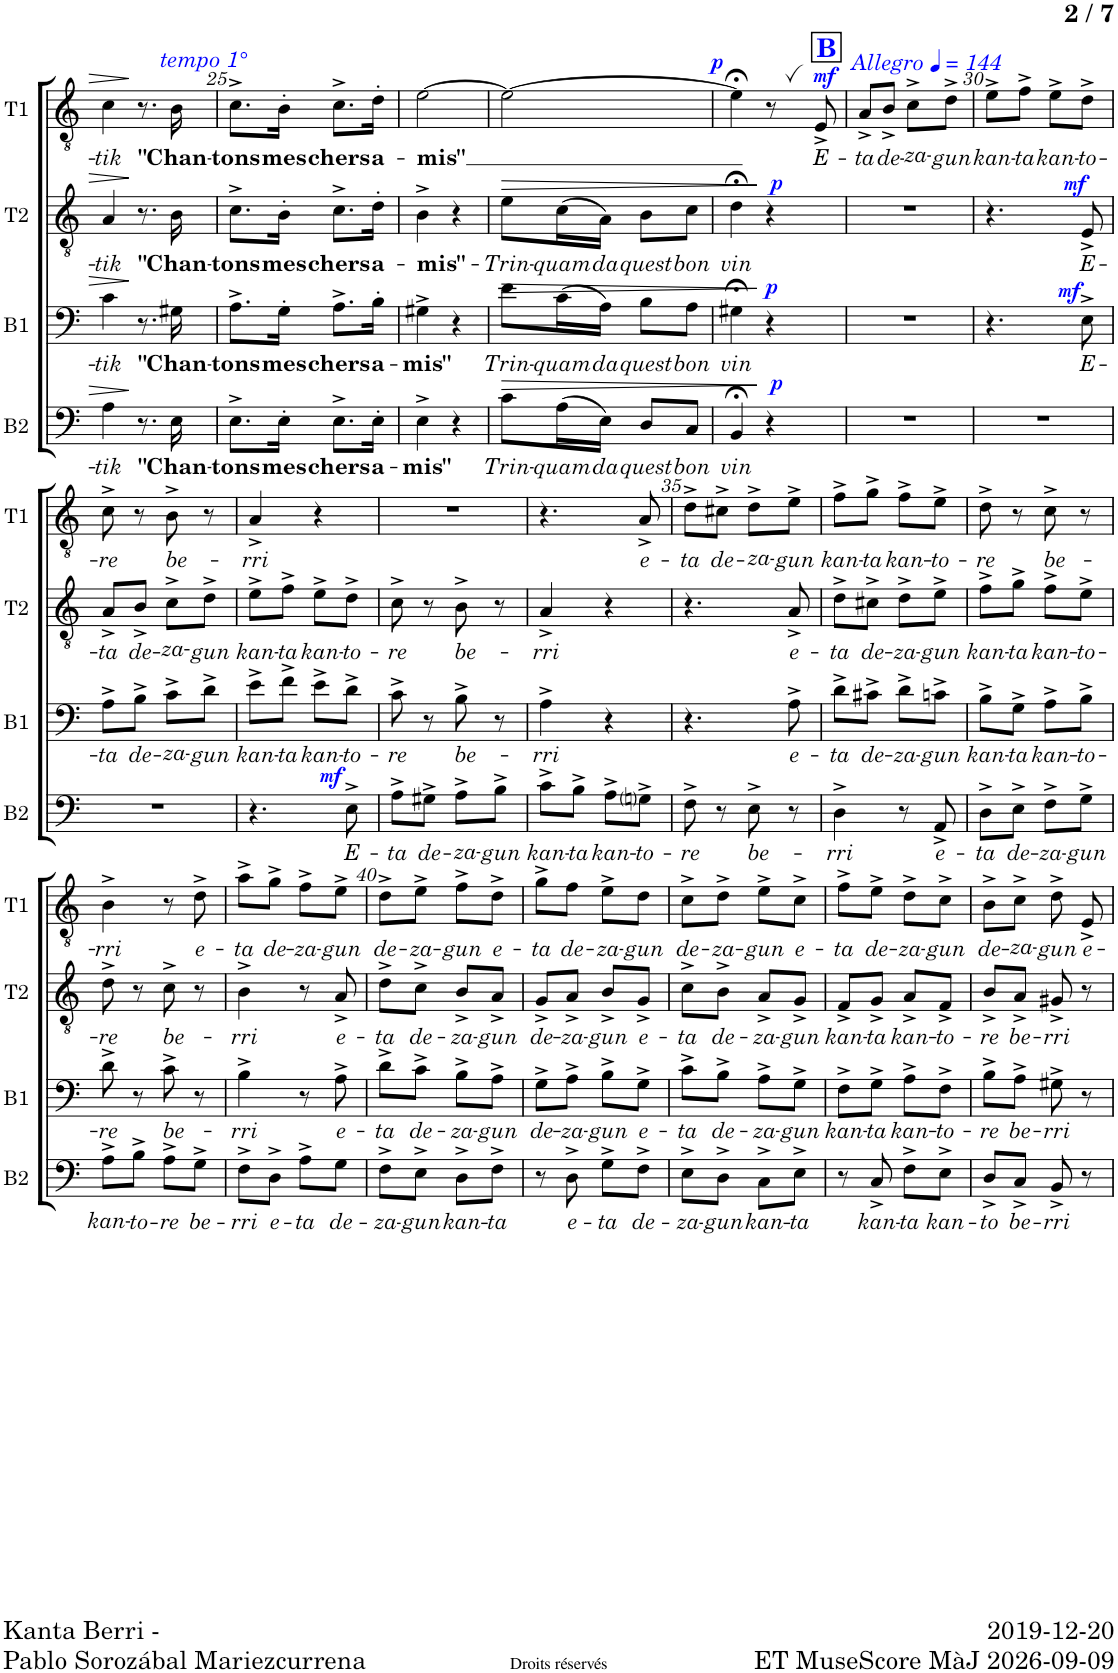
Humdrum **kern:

**kern	**text	**dynam	**kern	**text	**dynam	**kern	**text	**dynam	**kern	**text	**dynam
*part4	*part4	*part4	*part3	*part3	*part3	*part2	*part2	*part2	*part1	*part1	*part1
*staff4	*staff4	*staff4	*staff3	*staff3	*staff3	*staff2	*staff2	*staff2	*staff1	*staff1	*staff1
*I"Basse	*	*	*I"Baryton	*	*	*I"Ténor 2	*	*	*I"Ténor 1	*	*
*I'B2	*	*	*I'B1	*	*	*I'T2	*	*	*I'T1	*	*
!!LO:PB:g=z
*clefF4	*	*	*clefF4	*	*	*clefGv2	*	*	*clefGv2	*	*
*k[]	*	*	*k[]	*	*	*k[]	*	*	*k[]	*	*
*M2/4	*	*	*M2/4	*	*	*M2/4	*	*	*M2/4	*	*
=24	=24	=24	=24	=24	=24	=24	=24	=24	=24	=24	=24
!	!LO:LY:b	!	!	!LO:LY:b	!	!	!LO:LY:b	!	!	!LO:LY:b	!
*	*	*	*	*	*	*	*	*	*^	*	*
4A\	-tik	.	4c\	-tik	.	4A/	-tik	.	4c\	4.ryy	-tik	.
8.r	.	.	8.r	.	.	8.r	.	.	8.r	.	.	.
!	!	!	!	!	!	!	!	!	!	!LO:TX:a:i:color=#0000FF:t=tempo 1°	!	!
.	.	.	.	.	.	.	.	.	.	8ryy	.	.
!	!LO:LY:b	!	!	!LO:LY:b	!	!	!LO:LY:b	!	!	!	!LO:LY:b	!
16E\	"Chan-	.	16G#X\	"Chan-	.	16B\	"Chan-	.	16B\	.	"Chan-	.
=25	=25	=25	=25	=25	=25	=25	=25	=25	=25	=25	=25	=25
!	!LO:LY:b	!	!	!LO:LY:b	!	!	!LO:LY:b	!	!	!	!LO:LY:b	!
*	*	*	*	*	*	*	*	*	*v	*v	*	*
8.E^\L	-tons	.	8.A^\L	-tons	.	8.c^\L	-tons	.	8.c^\L	-tons	.
!	!LO:LY:b	!	!	!LO:LY:b	!	!	!LO:LY:b	!	!	!LO:LY:b	!
16E'\Jk	mes	.	16G'\Jk	mes	.	16B'\Jk	mes	.	16B'\Jk	mes	.
!	!LO:LY:b	!	!	!LO:LY:b	!	!	!LO:LY:b	!	!	!LO:LY:b	!
8.E^\L	chers	.	8.A^\L	chers	.	8.c^\L	chers	.	8.c^\L	chers	.
!	!LO:LY:b	!	!	!LO:LY:b	!	!	!LO:LY:b	!	!	!LO:LY:b	!
16E'\Jk	a-	.	16B'\Jk	a-	.	16d'\Jk	a-	.	16d'\Jk	a-	.
=26	=26	=26	=26	=26	=26	=26	=26	=26	=26	=26	=26
!	!LO:LY:b	!	!	!LO:LY:b	!	!	!LO:LY:b	!	!	!LO:LY:b	!
4E^\	-mis"	.	4G#X^\	-mis"	.	4B^\	-mis"-	.	[2e\	-mis"	.
4r	.	.	4r	.	.	4r	.	.	.	.	.
=27	=27	=27	=27	=27	=27	=27	=27	=27	=27	=27	=27
!	!LO:LY:b	!LO:HP:b	!	!LO:LY:b	!LO:HP:b	!	!LO:LY:b	!LO:HP:b	!	!	!
8c\L	Trin-	>	8e\L	Trin-	>	8e\L	Trin-	>	2e\_	.	.
!	!LO:LY:b	!	!	!LO:LY:b	!	!	!LO:LY:b	!	!	!	!
(16A\L	-quam	.	(16c\L	-quam	.	(16c\L	-quam	.	.	.	.
!	!LO:LY:b	!	!	!LO:LY:b	!	!	!LO:LY:b	!	!	!	!
16E\JJ)	da	.	16A\JJ)	da	.	16A\JJ)	da	.	.	.	.
!	!LO:LY:b	!	!	!LO:LY:b	!	!	!LO:LY:b	!	!	!	!
8D/L	quest	.	8B\L	quest	.	8B\L	quest	.	.	.	.
!	!LO:LY:b	!	!	!LO:LY:b	!	!	!LO:LY:b	!	!	!	!
8C/J	bon	.	8A\J	bon	.	8c\J	bon	.	.	.	.
!!LO:REH:place=s1:a:B:cj:color=#0000FF:fs=14:t=B:qo=1.5
=28	=28	=28	=28	=28	=28	=28	=28	=28	=28	=28	=28
!	!LO:LY:b	!	!	!LO:LY:b	!	!	!LO:LY:b	!	!	!	!LO:DY:a
4BB;</	vin	.	4G#X;<\	vin	.	4d;<\	vin	.	4e;<\]	.	p
!	!	!LO:DY:n=1:a	!	!	!LO:DY:n=1:a	!	!	!LO:DY:n=1:a	!	!	!
4r	.	] p	4r	.	] p	4r	.	] p	8r	.	.
!	!	!	!	!	!	!	!	!	!	!LO:LY:b	!LO:DY:a
.	.	.	.	.	.	.	.	.	8E^/	E-	mf
=29	=29	=29	=29	=29	=29	=29	=29	=29	=29	=29	=29
*	*	*	*	*	*	*	*	*	*MM144	*	*
!	!	!	!	!	!	!	!	!	!LO:TX:a:i:t=Allegro	!	!
!	!	!	!	!	!	!	!	!	!	!LO:LY:b	!
2r	.	.	2r	.	.	2r	.	.	8A^/L	-ta	.
!	!	!	!	!	!	!	!	!	!	!LO:LY:b	!
.	.	.	.	.	.	.	.	.	8B^/J	de-	.
!	!	!	!	!	!	!	!	!	!	!LO:LY:b	!
.	.	.	.	.	.	.	.	.	8c^\L	-za-	.
!	!	!	!	!	!	!	!	!	!	!LO:LY:b	!
.	.	.	.	.	.	.	.	.	8d^\J	-gun	.
=30	=30	=30	=30	=30	=30	=30	=30	=30	=30	=30	=30
!	!	!	!	!	!	!	!	!	!	!LO:LY:b	!
2r	.	.	4.r	.	.	4.r	.	.	8e^\L	kan-	.
!	!	!	!	!	!	!	!	!	!	!LO:LY:b	!
.	.	.	.	.	.	.	.	.	8f^\J	-ta	.
!	!	!	!	!	!	!	!	!	!	!LO:LY:b	!
.	.	.	.	.	.	.	.	.	8e^\L	kan-	.
!	!	!	!	!LO:LY:b	!LO:DY:a	!	!LO:LY:b	!LO:DY:a	!	!LO:LY:b	!
.	.	.	8E^\	E-	mf	8E^/	E-	mf	8d^\J	-to-	.
!!LO:LB:g=z
=31	=31	=31	=31	=31	=31	=31	=31	=31	=31	=31	=31
!	!	!	!	!LO:LY:b	!	!	!LO:LY:b	!	!	!LO:LY:b	!
2r	.	.	8A^\L	-ta	.	8A^/L	-ta	.	8c^\	-re	.
!	!	!	!	!LO:LY:b	!	!	!LO:LY:b	!	!	!	!
.	.	.	8B^\J	de-	.	8B^/J	de-	.	8r	.	.
!	!	!	!	!LO:LY:b	!	!	!LO:LY:b	!	!	!LO:LY:b	!
.	.	.	8c^\L	-za-	.	8c^\L	-za-	.	8B^\	be-	.
!	!	!	!	!LO:LY:b	!	!	!LO:LY:b	!	!	!	!
.	.	.	8d^\J	-gun	.	8d^\J	-gun	.	8r	.	.
=32	=32	=32	=32	=32	=32	=32	=32	=32	=32	=32	=32
!	!	!	!	!LO:LY:b	!	!	!LO:LY:b	!	!	!LO:LY:b	!
4.r	.	.	8e^\L	kan-	.	8e^\L	kan-	.	4A^/	-rri	.
!	!	!	!	!LO:LY:b	!	!	!LO:LY:b	!	!	!	!
.	.	.	8f^\J	-ta	.	8f^\J	-ta	.	.	.	.
!	!	!	!	!LO:LY:b	!	!	!LO:LY:b	!	!	!	!
.	.	.	8e^\L	kan-	.	8e^\L	kan-	.	4r	.	.
!	!LO:LY:b	!LO:DY:a	!	!LO:LY:b	!	!	!LO:LY:b	!	!	!	!
8E^\	E-	mf	8d^\J	-to-	.	8d^\J	-to-	.	.	.	.
=33	=33	=33	=33	=33	=33	=33	=33	=33	=33	=33	=33
!	!LO:LY:b	!	!	!LO:LY:b	!	!	!LO:LY:b	!	!	!	!
8A^\L	-ta	.	8c^\	-re	.	8c^\	-re	.	2r	.	.
!	!LO:LY:b	!	!	!	!	!	!	!	!	!	!
8G#X^\J	de-	.	8r	.	.	8r	.	.	.	.	.
!	!LO:LY:b	!	!	!LO:LY:b	!	!	!LO:LY:b	!	!	!	!
8A^\L	-za-	.	8B^\	be-	.	8B^\	be-	.	.	.	.
!	!LO:LY:b	!	!	!	!	!	!	!	!	!	!
8B^\J	-gun	.	8r	.	.	8r	.	.	.	.	.
=34	=34	=34	=34	=34	=34	=34	=34	=34	=34	=34	=34
!	!LO:LY:b	!	!	!LO:LY:b	!	!	!LO:LY:b	!	!	!	!
8c^\L	kan-	.	4A^\	-rri	.	4A^/	-rri	.	4.r	.	.
!	!LO:LY:b	!	!	!	!	!	!	!	!	!	!
8B^\J	-ta	.	.	.	.	.	.	.	.	.	.
!	!LO:LY:b	!	!	!	!	!	!	!	!	!	!
8A^\L	kan-	.	4r	.	.	4r	.	.	.	.	.
!	!LO:LY:b	!	!	!	!	!	!	!	!	!LO:LY:b	!
8Gni^\J	-to-	.	.	.	.	.	.	.	8A^/	e-	.
=35	=35	=35	=35	=35	=35	=35	=35	=35	=35	=35	=35
!	!LO:LY:b	!	!	!	!	!	!	!	!	!LO:LY:b	!
8F^\	-re	.	4.r	.	.	4.r	.	.	8d^\L	-ta	.
!	!	!	!	!	!	!	!	!	!	!LO:LY:b	!
8r	.	.	.	.	.	.	.	.	8c#X^\J	de-	.
!	!LO:LY:b	!	!	!	!	!	!	!	!	!LO:LY:b	!
8E^\	be-	.	.	.	.	.	.	.	8d^\L	-za-	.
!	!	!	!	!LO:LY:b	!	!	!LO:LY:b	!	!	!LO:LY:b	!
8r	.	.	8A^\	e-	.	8A^/	e-	.	8e^\J	-gun	.
=36	=36	=36	=36	=36	=36	=36	=36	=36	=36	=36	=36
!	!LO:LY:b	!	!	!LO:LY:b	!	!	!LO:LY:b	!	!	!LO:LY:b	!
4D^\	-rri	.	8d^\L	-ta	.	8d^\L	-ta	.	8f^\L	kan-	.
!	!	!	!	!LO:LY:b	!	!	!LO:LY:b	!	!	!LO:LY:b	!
.	.	.	8c#X^\J	de-	.	8c#X^\J	de-	.	8g^\J	-ta	.
!	!	!	!	!LO:LY:b	!	!	!LO:LY:b	!	!	!LO:LY:b	!
8r	.	.	8d^\L	-za-	.	8d^\L	-za-	.	8f^\L	kan-	.
!	!LO:LY:b	!	!	!LO:LY:b	!	!	!LO:LY:b	!	!	!LO:LY:b	!
8AA^/	e-	.	8cn^\J	-gun	.	8e^\J	-gun	.	8e^\J	-to-	.
=37	=37	=37	=37	=37	=37	=37	=37	=37	=37	=37	=37
!	!LO:LY:b	!	!	!LO:LY:b	!	!	!LO:LY:b	!	!	!LO:LY:b	!
8D^\L	-ta	.	8B^\L	kan-	.	8f^\L	kan-	.	8d^\	-re	.
!	!LO:LY:b	!	!	!LO:LY:b	!	!	!LO:LY:b	!	!	!	!
8E^\J	de-	.	8G^\J	-ta	.	8g^\J	-ta	.	8r	.	.
!	!LO:LY:b	!	!	!LO:LY:b	!	!	!LO:LY:b	!	!	!LO:LY:b	!
8F^\L	-za-	.	8A^\L	kan-	.	8f^\L	kan-	.	8c^\	be-	.
!	!LO:LY:b	!	!	!LO:LY:b	!	!	!LO:LY:b	!	!	!	!
8G^\J	-gun	.	8B^\J	-to-	.	8e^\J	-to-	.	8r	.	.
!!LO:LB:g=z
=38	=38	=38	=38	=38	=38	=38	=38	=38	=38	=38	=38
!	!LO:LY:b	!	!	!LO:LY:b	!	!	!LO:LY:b	!	!	!LO:LY:b	!
8A^\L	kan-	.	8d^\	-re	.	8d^\	-re	.	4B^\	-rri	.
!	!LO:LY:b	!	!	!	!	!	!	!	!	!	!
8B^\J	-to-	.	8r	.	.	8r	.	.	.	.	.
!	!LO:LY:b	!	!	!LO:LY:b	!	!	!LO:LY:b	!	!	!	!
8A^\L	-re	.	8c^\	be-	.	8c^\	be-	.	8r	.	.
!	!LO:LY:b	!	!	!	!	!	!	!	!	!LO:LY:b	!
8G^\J	be-	.	8r	.	.	8r	.	.	8d^\	e-	.
=39	=39	=39	=39	=39	=39	=39	=39	=39	=39	=39	=39
!	!LO:LY:b	!	!	!LO:LY:b	!	!	!LO:LY:b	!	!	!LO:LY:b	!
8F^\L	-rri	.	4B^\	-rri	.	4B^\	-rri	.	8a^\L	-ta	.
!	!LO:LY:b	!	!	!	!	!	!	!	!	!LO:LY:b	!
8D^\J	e-	.	.	.	.	.	.	.	8g^\J	de-	.
!	!LO:LY:b	!	!	!	!	!	!	!	!	!LO:LY:b	!
8A^\L	-ta	.	8r	.	.	8r	.	.	8f^\L	-za-	.
!	!LO:LY:b	!	!	!LO:LY:b	!	!	!LO:LY:b	!	!	!LO:LY:b	!
8G\J	de-	.	8A^\	e-	.	8A^/	e-	.	8e^\J	-gun	.
=40	=40	=40	=40	=40	=40	=40	=40	=40	=40	=40	=40
!	!LO:LY:b	!	!	!LO:LY:b	!	!	!LO:LY:b	!	!	!LO:LY:b	!
8F^\L	-za-	.	8d^\L	-ta	.	8d^\L	-ta	.	8d^\L	de-	.
!	!LO:LY:b	!	!	!LO:LY:b	!	!	!LO:LY:b	!	!	!LO:LY:b	!
8E^\J	-gun	.	8c^\J	de-	.	8c^\J	de-	.	8e^\J	-za-	.
!	!LO:LY:b	!	!	!LO:LY:b	!	!	!LO:LY:b	!	!	!LO:LY:b	!
8D^\L	kan-	.	8B^\L	-za-	.	8B^/L	-za-	.	8f^\L	-gun	.
!	!LO:LY:b	!	!	!LO:LY:b	!	!	!LO:LY:b	!	!	!LO:LY:b	!
8F^\J	-ta	.	8A^\J	-gun	.	8A^/J	-gun	.	8d^\J	e-	.
=41	=41	=41	=41	=41	=41	=41	=41	=41	=41	=41	=41
!	!	!	!	!LO:LY:b	!	!	!LO:LY:b	!	!	!LO:LY:b	!
8r	.	.	8G^\L	de-	.	8G^/L	de-	.	8g^\L	-ta	.
!	!LO:LY:b	!	!	!LO:LY:b	!	!	!LO:LY:b	!	!	!LO:LY:b	!
8D^\	e-	.	8A^\J	-za-	.	8A^/J	-za-	.	8f\J	de-	.
!	!LO:LY:b	!	!	!LO:LY:b	!	!	!LO:LY:b	!	!	!LO:LY:b	!
8G^\L	-ta	.	8B^\L	-gun	.	8B^/L	-gun	.	8e^\L	-za-	.
!	!LO:LY:b	!	!	!LO:LY:b	!	!	!LO:LY:b	!	!	!LO:LY:b	!
8F^\J	de-	.	8G^\J	e-	.	8G^/J	e-	.	8d\J	-gun	.
=42	=42	=42	=42	=42	=42	=42	=42	=42	=42	=42	=42
!	!LO:LY:b	!	!	!LO:LY:b	!	!	!LO:LY:b	!	!	!LO:LY:b	!
8E^\L	-za-	.	8c^\L	-ta	.	8c^\L	-ta	.	8c^\L	de-	.
!	!LO:LY:b	!	!	!LO:LY:b	!	!	!LO:LY:b	!	!	!LO:LY:b	!
8D^\J	-gun	.	8B^\J	de-	.	8B^\J	de-	.	8d^\J	-za-	.
!	!LO:LY:b	!	!	!LO:LY:b	!	!	!LO:LY:b	!	!	!LO:LY:b	!
8C^\L	kan-	.	8A^\L	-za-	.	8A^/L	-za-	.	8e^\L	-gun	.
!	!LO:LY:b	!	!	!LO:LY:b	!	!	!LO:LY:b	!	!	!LO:LY:b	!
8E^\J	-ta	.	8G^\J	-gun	.	8G^/J	-gun	.	8c^\J	e-	.
=43	=43	=43	=43	=43	=43	=43	=43	=43	=43	=43	=43
!	!	!	!	!LO:LY:b	!	!	!LO:LY:b	!	!	!LO:LY:b	!
8r	.	.	8F^\L	kan-	.	8F^/L	kan-	.	8f^\L	-ta	.
!	!LO:LY:b	!	!	!LO:LY:b	!	!	!LO:LY:b	!	!	!LO:LY:b	!
8C^/	kan-	.	8G^\J	-ta	.	8G^/J	-ta	.	8e^\J	de-	.
!	!LO:LY:b	!	!	!LO:LY:b	!	!	!LO:LY:b	!	!	!LO:LY:b	!
8F^\L	-ta	.	8A^\L	kan-	.	8A^/L	kan-	.	8d^\L	-za-	.
!	!LO:LY:b	!	!	!LO:LY:b	!	!	!LO:LY:b	!	!	!LO:LY:b	!
8E^\J	kan-	.	8F^\J	-to-	.	8F^/J	-to-	.	8c^\J	-gun	.
=44	=44	=44	=44	=44	=44	=44	=44	=44	=44	=44	=44
!	!LO:LY:b	!	!	!LO:LY:b	!	!	!LO:LY:b	!	!	!LO:LY:b	!
8D^/L	-to	.	8B^\L	-re	.	8B^/L	-re	.	8B^\L	de-	.
!	!LO:LY:b	!	!	!LO:LY:b	!	!	!LO:LY:b	!	!	!LO:LY:b	!
8C^/J	be-	.	8A^\J	be-	.	8A^/J	be-	.	8c^\J	-za-	.
!	!LO:LY:b	!	!	!LO:LY:b	!	!	!LO:LY:b	!	!	!LO:LY:b	!
8BB^/	-rri	.	8G#X^\	-rri	.	8G#X^/	-rri	.	8d^\	-gun	.
!	!	!	!	!	!	!	!	!	!	!LO:LY:b	!
8r	.	.	8r	.	.	8r	.	.	8E^/	e-	.
=	=	=	=	=	=	=	=	=	=	=	=
*-	*-	*-	*-	*-	*-	*-	*-	*-	*-	*-	*-
